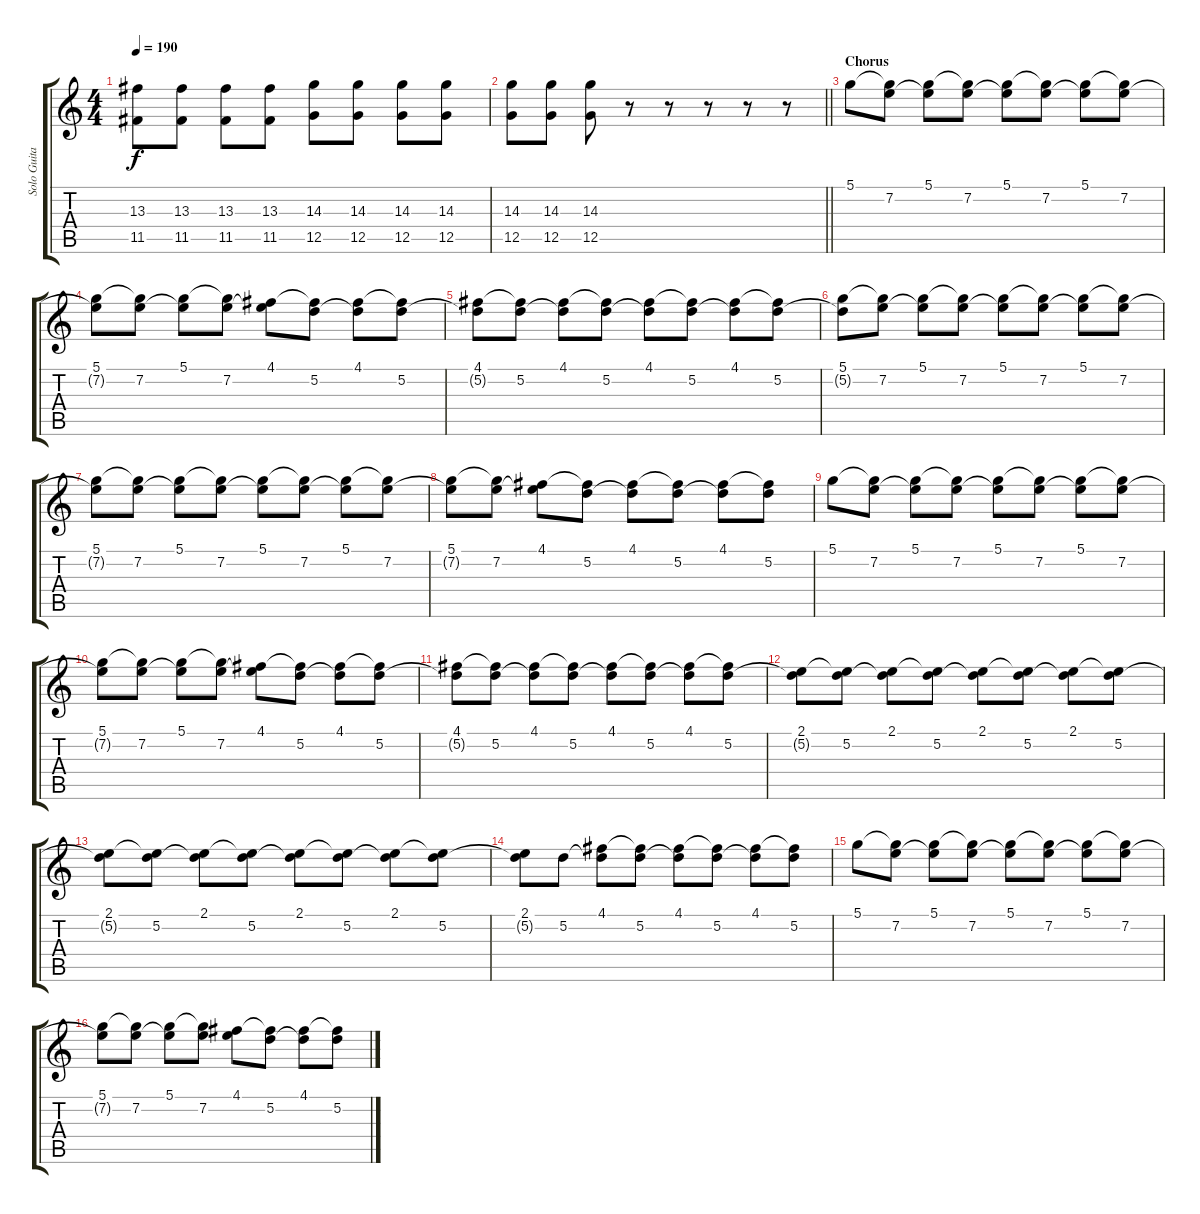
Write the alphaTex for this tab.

\track ("Solo Guitar" "Solo Guita") {instrument distortionguitar}
\staff {score tabs}
\tuning (D4 A3 F3 C3 G2 C2) {hide}
\ts (4 4)
\tempo 190
\clef g2
\ks c
(13.3 11.5).8{dy f} (13.3 11.5).8 (13.3 11.5).8 (13.3 11.5).8 (14.3 12.5).8 (14.3 12.5).8 (14.3 12.5).8 (14.3 12.5).8 |
\barLineRight lightlight
(14.3 12.5).8 (14.3 12.5).8 (14.3 12.5).8 r.8 r.8 r.8 r.8 r.8 |
\section ("" "Chorus")
5.1.8 (5.1{t} 7.2).8 (5.1 7.2{t}).8 (5.1{t} 7.2).8 (5.1 7.2{t}).8 (5.1{t} 7.2).8 (5.1 7.2{t}).8 (5.1{t} 7.2).8 |
(5.1 7.2{t}).8 (5.1{t} 7.2).8 (5.1 7.2{t}).8 (5.1{t} 7.2).8 (4.1 7.2{t}).8 (4.1{t} 5.2).8 (4.1 5.2{t}).8 (4.1{t} 5.2).8 |
(4.1 5.2{t}).8 (4.1{t} 5.2).8 (4.1 5.2{t}).8 (4.1{t} 5.2).8 (4.1 5.2{t}).8 (4.1{t} 5.2).8 (4.1 5.2{t}).8 (4.1{t} 5.2).8 |
(5.1 5.2{t}).8 (5.1{t} 7.2).8 (5.1 7.2{t}).8 (5.1{t} 7.2).8 (5.1 7.2{t}).8 (5.1{t} 7.2).8 (5.1 7.2{t}).8 (5.1{t} 7.2).8 |
(5.1 7.2{t}).8 (5.1{t} 7.2).8 (5.1 7.2{t}).8 (5.1{t} 7.2).8 (5.1 7.2{t}).8 (5.1{t} 7.2).8 (5.1 7.2{t}).8 (5.1{t} 7.2).8 |
(5.1 7.2{t}).8 (5.1{t} 7.2).8 (4.1 7.2{t}).8 (4.1{t} 5.2).8 (4.1 5.2{t}).8 (4.1{t} 5.2).8 (4.1 5.2{t}).8 (4.1{t} 5.2).8 |
5.1.8 (5.1{t} 7.2).8 (5.1 7.2{t}).8 (5.1{t} 7.2).8 (5.1 7.2{t}).8 (5.1{t} 7.2).8 (5.1 7.2{t}).8 (5.1{t} 7.2).8 |
(5.1 7.2{t}).8 (5.1{t} 7.2).8 (5.1 7.2{t}).8 (5.1{t} 7.2).8 (4.1 7.2{t}).8 (4.1{t} 5.2).8 (4.1 5.2{t}).8 (4.1{t} 5.2).8 |
(4.1 5.2{t}).8 (4.1{t} 5.2).8 (4.1 5.2{t}).8 (4.1{t} 5.2).8 (4.1 5.2{t}).8 (4.1{t} 5.2).8 (4.1 5.2{t}).8 (4.1{t} 5.2).8 |
(2.1 5.2{t}).8 (2.1{t} 5.2).8 (2.1 5.2{t}).8 (2.1{t} 5.2).8 (2.1 5.2{t}).8 (2.1{t} 5.2).8 (2.1 5.2{t}).8 (2.1{t} 5.2).8 |
(2.1 5.2{t}).8 (2.1{t} 5.2).8 (2.1 5.2{t}).8 (2.1{t} 5.2).8 (2.1 5.2{t}).8 (2.1{t} 5.2).8 (2.1 5.2{t}).8 (2.1{t} 5.2).8 |
(2.1 5.2{t}).8 5.2.8 (4.1 5.2{t}).8 (4.1{t} 5.2).8 (4.1 5.2{t}).8 (4.1{t} 5.2).8 (4.1 5.2{t}).8 (4.1{t} 5.2).8 |
5.1.8 (5.1{t} 7.2).8 (5.1 7.2{t}).8 (5.1{t} 7.2).8 (5.1 7.2{t}).8 (5.1{t} 7.2).8 (5.1 7.2{t}).8 (5.1{t} 7.2).8 |
(5.1 7.2{t}).8 (5.1{t} 7.2).8 (5.1 7.2{t}).8 (5.1{t} 7.2).8 (4.1 7.2{t}).8 (4.1{t} 5.2).8 (4.1 5.2{t}).8 (4.1{t} 5.2).8
